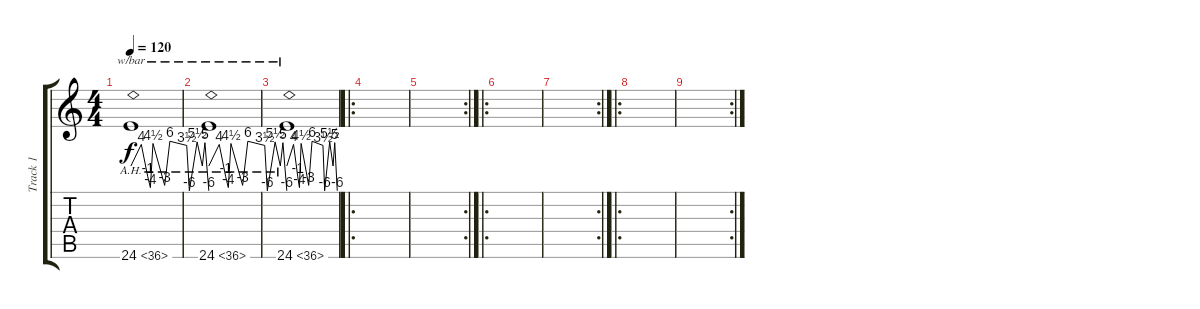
\track ("Track 1" "Track 1") {instrument drawbarorgan}
\staff {score tabs}
\tuning (E4 B3 G3 D3 A2 E2) {hide}
\ts (4 4)
\tempo 120
\clef g2
\ks c
24.6{ah 12}.1{tbe (custom default 0 0 8 16 13 -4 15 -16 17 18 26 -12 30 24 43 14 45 -24 51 22 55 0 57 20 60 -24) dy f instrument drawbarorgan} |
24.6{ah 12}.1{tbe (custom default 0 0 8 16 13 -4 15 -16 17 18 26 -12 30 24 43 14 45 -24 51 22 55 0 57 20 60 -24)} |
24.6{ah 12}.1{tbe (custom default 0 0 8 16 13 -4 15 -16 17 18 26 -12 30 24 43 14 45 -24 51 22 55 0 57 20 60 -24)} |
\ro
|
\rc 2
|
\ro
|
\rc 2
|
\ro
|
\rc 2
